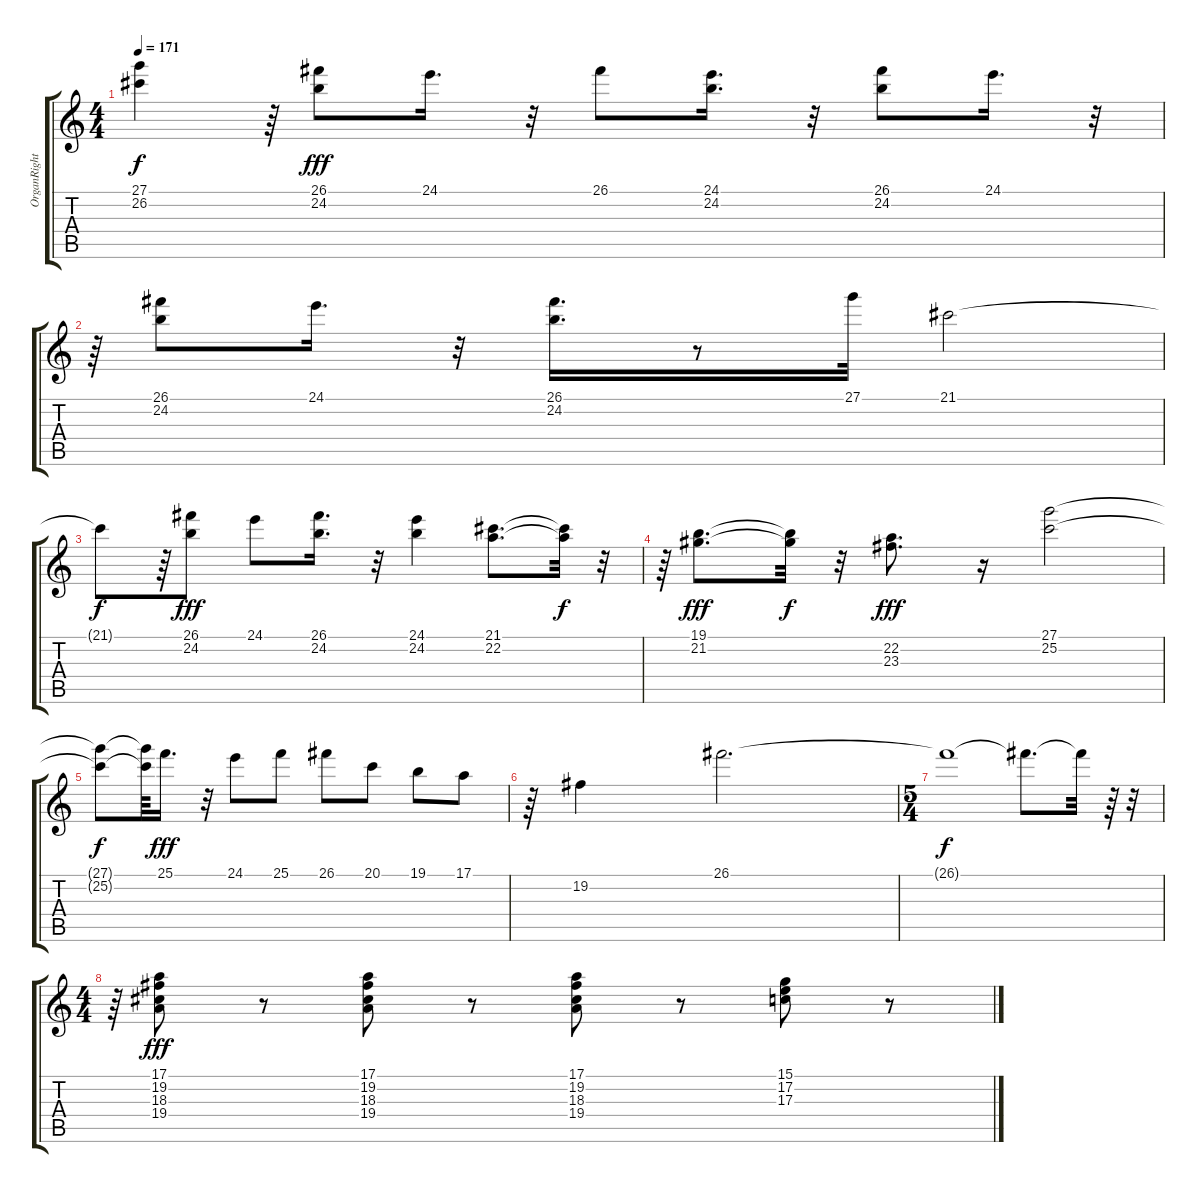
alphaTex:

\track ("OrganRight #2" "OrganRight") {instrument percussiveorgan}
\staff {score tabs}
\tuning (E4 B3 G3 D3 A2 E2) {hide}
\ts (4 4)
\tempo 171
\clef g2
\ks c
(27.1{t} 26.2{t}).4{dy f} r.64 (26.1 24.2).8{dy fff} 24.1.16{d} r.32 26.1.8 (24.1 24.2).16{d} r.32 (26.1 24.2).8 24.1.16{d} r.32 |
r.64 (26.1 24.2).8 24.1.16{d} r.32 (26.1 24.2).16{d} r.8 27.1.32 21.1.2 |
21.1{t}.8{dy f} r.64 (26.1 24.2).8{dy fff} 24.1.8 (26.1 24.2).16{d} r.32 (24.1 24.2).4 (21.1 22.2).8{d} (21.1{t} 22.2{t}).32{dy f} r.32 |
r.64 (19.1 21.2).8{d dy fff} (19.1{t} 21.2{t}).32{dy f} r.32 (22.2 23.3).8{d dy fff} r.16 (27.1 25.2).2 |
(27.1{t} 25.2{t}).8{dy f} (27.1{t} 25.2{t}).64 25.1.16{d dy fff} r.32 24.1.8 25.1.8 26.1.8 20.1.8 19.1.8 17.1.8 |
r.64 19.2.4 26.1.2{d} |
\ts (5 4)
26.1{t}.1{dy f} 26.1{t}.8{d} 26.1{t}.32 r.64 r.32 |
\ts (4 4)
r.64 (17.1 19.2 18.3 19.4).8{dy fff} r.8 (17.1 19.2 18.3 19.4).8 r.8 (17.1 19.2 18.3 19.4).8 r.8 (15.1 17.2 17.3).8 r.8
